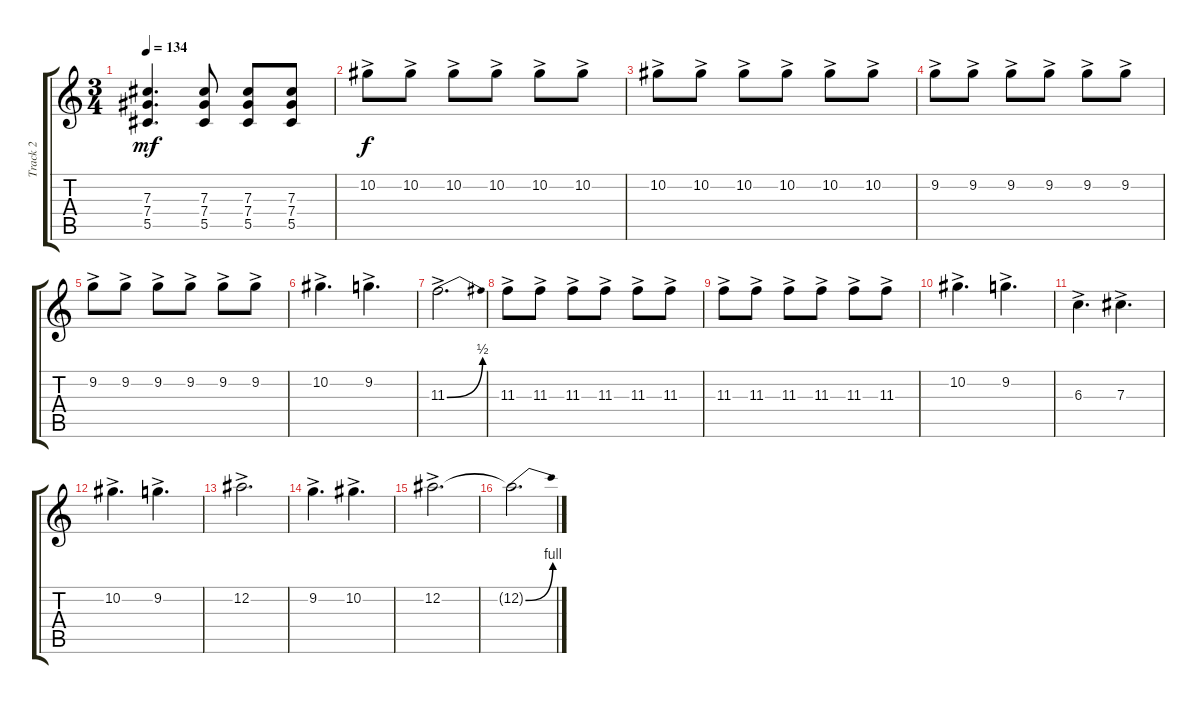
\track ("Track 2" "Track 2") {instrument overdrivenguitar}
\staff {score tabs}
\tuning (Eb4 Bb3 Gb3 Db3 Ab2 Db2) {hide}
\ts (3 4)
\tempo 134
\clef g2
\ks c
(7.3 7.4 5.5).4{d dy mf} (7.3 7.4 5.5).8 (7.3 7.4 5.5).8 (7.3 7.4 5.5).8 |
10.2{ac}.8{dy f} 10.2{ac}.8 10.2{ac}.8 10.2{ac}.8 10.2{ac}.8 10.2{ac}.8 |
10.2{ac}.8 10.2{ac}.8 10.2{ac}.8 10.2{ac}.8 10.2{ac}.8 10.2{ac}.8 |
9.2{ac}.8 9.2{ac}.8 9.2{ac}.8 9.2{ac}.8 9.2{ac}.8 9.2{ac}.8 |
9.2{ac}.8 9.2{ac}.8 9.2{ac}.8 9.2{ac}.8 9.2{ac}.8 9.2{ac}.8 |
10.2{ac}.4{d} 9.2{ac}.4{d} |
11.3{be (bend 0 0 60 2) ac}.2{d} |
11.3{ac}.8 11.3{ac}.8 11.3{ac}.8 11.3{ac}.8 11.3{ac}.8 11.3{ac}.8 |
11.3{ac}.8 11.3{ac}.8 11.3{ac}.8 11.3{ac}.8 11.3{ac}.8 11.3{ac}.8 |
10.2{ac}.4{d} 9.2{ac}.4{d} |
6.3{ac}.4{d} 7.3{ac}.4{d} |
10.2{ac}.4{d} 9.2{ac}.4{d} |
12.2{ac}.2{d} |
9.2{ac}.4{d} 10.2{ac}.4{d} |
12.2{ac}.2{d} |
12.2{be (bend 0 0 60 4) t}.2{d}
